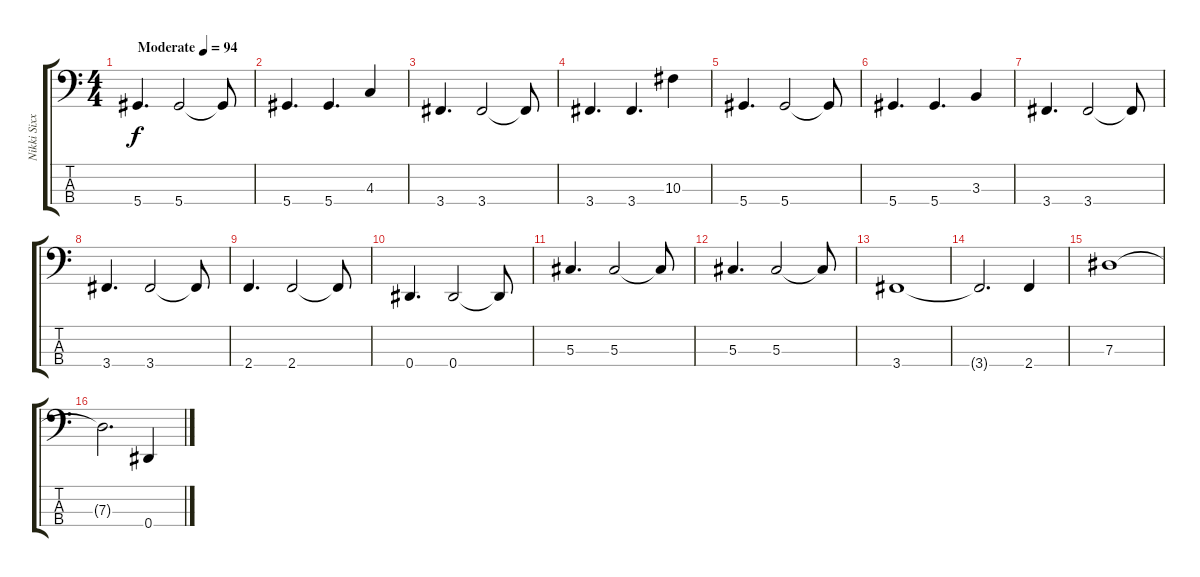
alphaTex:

\track ("Nikki Sixx" "Nikki Sixx") {instrument electricbassfinger}
\staff {score tabs}
\tuning (Gb2 Db2 Ab1 Eb1) {hide}
\ts (4 4)
\tempo (94 "Moderate")
\clef f4
\ks c
5.4.4{d dy f instrument electricbassfinger} 5.4.2 5.4{t}.8 |
5.4.4{d} 5.4.4{d} 4.3.4 |
3.4.4{d} 3.4.2 3.4{t}.8 |
3.4.4{d} 3.4.4{d} 10.3.4 |
5.4.4{d} 5.4.2 5.4{t}.8 |
5.4.4{d} 5.4.4{d} 3.3.4 |
3.4.4{d} 3.4.2 3.4{t}.8 |
3.4.4{d} 3.4.2 3.4{t}.8 |
2.4.4{d} 2.4.2 2.4{t}.8 |
0.4.4{d} 0.4.2 0.4{t}.8 |
5.3.4{d} 5.3.2 5.3{t}.8 |
5.3.4{d} 5.3.2 5.3{t}.8 |
3.4.1 |
3.4{t}.2{d} 2.4.4 |
7.3.1 |
7.3{t}.2{d} 0.4.4
